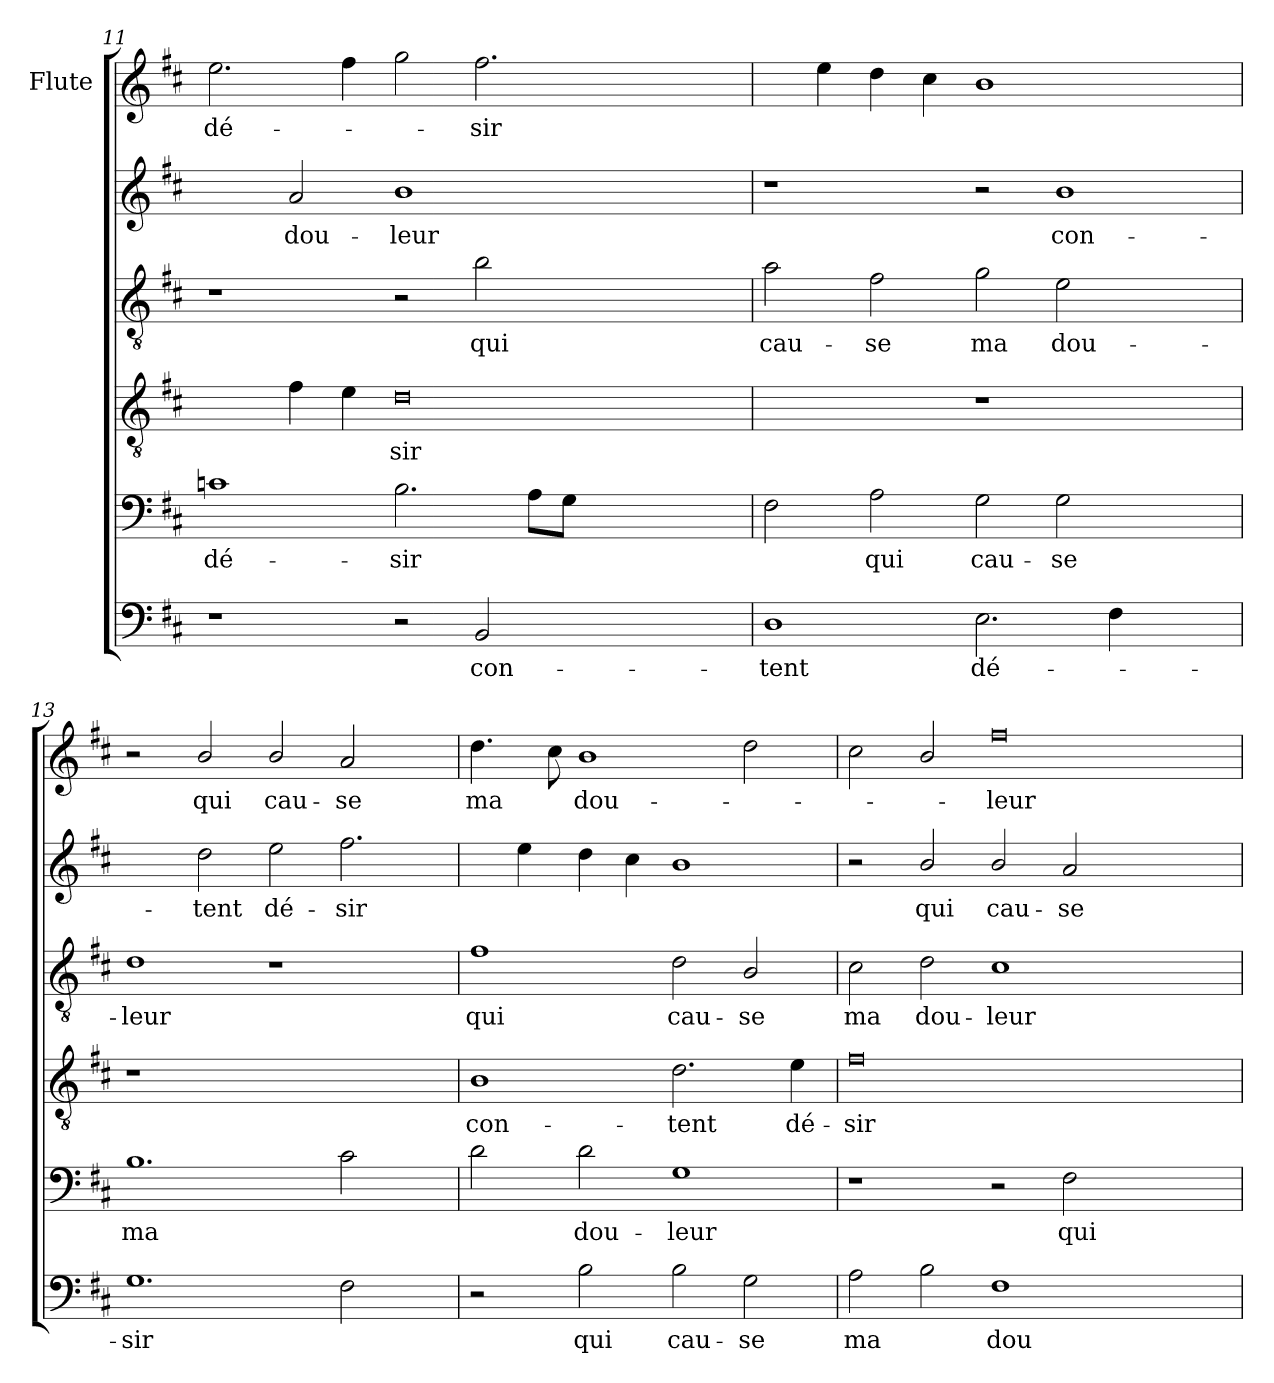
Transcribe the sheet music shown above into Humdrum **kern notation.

**kern	**text	**kern	**text	**kern	**text	**kern	**text	**kern	**text	**kern	**text
*part6	*part6	*part5	*part5	*part4	*part4	*part3	*part3	*part2	*part2	*part1	*part1
*staff6	*staff6	*staff5	*staff5	*staff4	*staff4	*staff3	*staff3	*staff2	*staff2	*staff1	*staff1
*	*	*	*	*	*	*	*	*	*	*I"Flute	*
*clefF4	*	*clefF4	*	*clefGv2	*	*clefGv2	*	*clefG2	*	*clefG2	*
*ITrd1c2	*	*ITrd1c2	*	*ITrd1c2	*	*ITrd1c2	*	*ITrd1c2	*	*ITrd1c2	*
*k[]	*	*k[]	*	*k[]	*	*k[]	*	*k[]	*	*k[]	*
*C:	*	*C:	*	*C:	*	*C:	*	*C:	*	*C:	*
=11	=11	=11	=11	=11	=11	=11	=11	=11	=11	=11	=11
!	!	!	!LO:LY:b	!	!	!	!	!	!	!	!LO:LY:b
1r	.	1B-X	dé-	2f\yy	.	1r	.	2a/yy	.	2.dd\	dé-
!	!	!	!	!	!	!	!	!	!LO:LY:b	!	!
.	.	.	.	4e\	.	.	.	2g/	dou-	.	.
.	.	.	.	4d\	.	.	.	.	.	4ee\	.
!	!	!	!LO:LY:b	!	!LO:LY:b	!	!	!	!LO:LY:b	!	!
2r	.	2.A\	-sir	0c	-sir	2r	.	1a	-leur	2ff\	.
!	!LO:LY:b	!	!	!	!	!	!LO:LY:b	!	!	!	!LO:LY:b
2AA/	con-	.	.	.	.	2a\	qui	.	.	2.ee\	-sir
.	.	8G\L	.	.	.	.	.	.	.	.	.
.	.	8F\J	.	.	.	.	.	.	.	.	.
1ryy	.	1ryy	.	.	.	1ryy	.	1ryy	.	.	.
.	.	.	.	.	.	.	.	.	.	2.ryy	.
=12	=12	=12	=12	=12	=12	=12	=12	=12	=12	=12	=12
!	!LO:LY:b	!	!	!	!	!	!LO:LY:b	!	!	!	!
1C	-tent	2E\	.	1cyy	.	2g\	cau-	1r	.	4ee\yy	.
.	.	.	.	.	.	.	.	.	.	4dd\	.
!	!	!	!LO:LY:b	!	!	!	!LO:LY:b	!	!	!	!
.	.	2G\	qui	.	.	2e\	-se	.	.	4cc\	.
.	.	.	.	.	.	.	.	.	.	4b\	.
!	!LO:LY:b	!	!LO:LY:b	!	!	!	!LO:LY:b	!	!	!	!
2.D\	dé-	2F\	cau-	1r	.	2f\	ma	2r	.	1a	.
!	!	!	!LO:LY:b	!	!	!	!LO:LY:b	!	!LO:LY:b	!	!
.	.	2F\	-se	.	.	2d\	dou-	1a	con-	.	.
4E\	.	.	.	.	.	.	.	.	.	.	.
2ryy	.	2ryy	.	2ryy	.	2ryy	.	.	.	2ryy	.
!!LO:LB:g=z
=13	=13	=13	=13	=13	=13	=13	=13	=13	=13	=13	=13
!	!LO:LY:b	!	!LO:LY:b	!	!	!	!LO:LY:b	!	!	!	!
1.F	-sir	1.A	ma	1r	.	1c	-leur	2a/yy	.	2r	.
!	!	!	!	!	!	!	!	!	!LO:LY:b	!	!LO:LY:b
.	.	.	.	.	.	.	.	2cc\	-tent	2a/	qui
!	!	!	!	!	!	!	!	!	!LO:LY:b	!	!LO:LY:b
.	.	.	.	1ryy	.	1r	.	2dd\	dé-	2a/	cau-
!	!	!	!	!	!	!	!	!	!LO:LY:b	!	!LO:LY:b
2E\	.	2B\	.	.	.	.	.	2.ee\	-sir	2g/	-se
4ryy	.	4ryy	.	4ryy	.	4ryy	.	.	.	4ryy	.
=14	=14	=14	=14	=14	=14	=14	=14	=14	=14	=14	=14
!	!	!	!	!	!LO:LY:b	!	!LO:LY:b	!	!	!	!LO:LY:b
2r	.	2c\	.	1A	con-	1e	qui	4ee\yy	.	4.cc\	ma
.	.	.	.	.	.	.	.	4dd\	.	.	.
.	.	.	.	.	.	.	.	.	.	8b\	.
!	!LO:LY:b	!	!LO:LY:b	!	!	!	!	!	!	!	!LO:LY:b
2A\	qui	2c\	dou-	.	.	.	.	4cc\	.	1a	dou-
.	.	.	.	.	.	.	.	4b\	.	.	.
!	!LO:LY:b	!	!LO:LY:b	!	!LO:LY:b	!	!LO:LY:b	!	!	!	!
2A\	cau-	1F	-leur	2.c\	-tent	2c\	cau-	1a	.	.	.
!	!LO:LY:b	!	!	!	!	!	!LO:LY:b	!	!	!	!
2F\	-se	.	.	.	.	2A/	-se	.	.	2cc\	.
!	!	!	!	!	!LO:LY:b	!	!	!	!	!	!
.	.	.	.	4d\	dé-	.	.	.	.	.	.
=15	=15	=15	=15	=15	=15	=15	=15	=15	=15	=15	=15
!	!LO:LY:b	!	!	!	!LO:LY:b	!	!LO:LY:b	!	!	!	!
2G\	ma	1r	.	0e	-sir	2B\	ma	2r	.	2b\	.
!	!	!	!	!	!	!	!LO:LY:b	!	!LO:LY:b	!	!
2A\	.	.	.	.	.	2c\	dou-	2a/	qui	2a/	.
!	!LO:LY:b	!	!	!	!	!	!LO:LY:b	!	!LO:LY:b	!	!LO:LY:b
1E	dou-	2r	.	.	.	1B	-leur	2a/	cau-	0ee	-leur
!	!	!	!LO:LY:b	!	!	!	!	!	!LO:LY:b	!	!
.	.	2E\	qui	.	.	.	.	2g/	-se	.	.
1ryy	.	1ryy	.	1ryy	.	1ryy	.	1ryy	.	.	.
=	=	=	=	=	=	=	=	=	=	=	=
*-	*-	*-	*-	*-	*-	*-	*-	*-	*-	*-	*-
